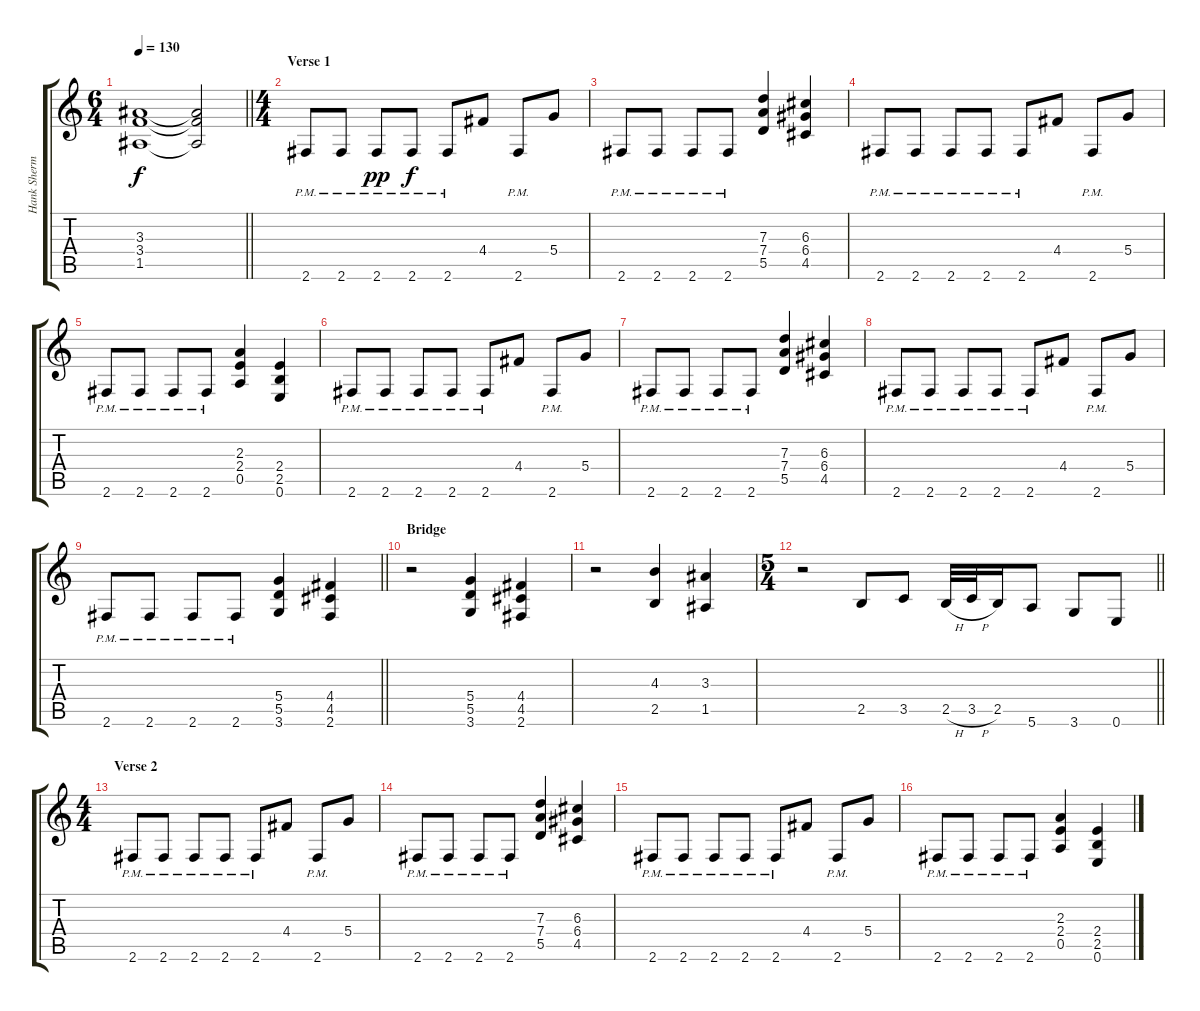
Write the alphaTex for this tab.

\track ("Hank Sherman" "Hank Sherm") {instrument distortionguitar}
\staff {score tabs}
\tuning (E4 B3 G3 D3 A2 E2) {hide}
\ts (6 4)
\tempo 130
\clef g2
\barLineRight lightlight
\ks c
(3.3 3.4 1.5).1{dy f instrument distortionguitar} (3.3{t} 3.4{t} 1.5{t}).2 |
\ts (4 4)
\section ("" "Verse 1")
2.6{pm}.8 2.6{pm}.8 2.6{pm}.8{dy pp} 2.6{pm}.8{dy f} 2.6{pm}.8 4.4.8 2.6{pm}.8 5.4.8 |
2.6{pm}.8 2.6{pm}.8 2.6{pm}.8 2.6{pm}.8 (7.3 7.4 5.5).4 (6.3 6.4 4.5).4 |
2.6{pm}.8 2.6{pm}.8 2.6{pm}.8 2.6{pm}.8 2.6{pm}.8 4.4.8 2.6{pm}.8 5.4.8 |
2.6{pm}.8 2.6{pm}.8 2.6{pm}.8 2.6{pm}.8 (2.3 2.4 0.5).4 (2.4 2.5 0.6).4 |
2.6{pm}.8 2.6{pm}.8 2.6{pm}.8 2.6{pm}.8 2.6{pm}.8 4.4.8 2.6{pm}.8 5.4.8 |
2.6{pm}.8 2.6{pm}.8 2.6{pm}.8 2.6{pm}.8 (7.3 7.4 5.5).4 (6.3 6.4 4.5).4 |
2.6{pm}.8 2.6{pm}.8 2.6{pm}.8 2.6{pm}.8 2.6{pm}.8 4.4.8 2.6{pm}.8 5.4.8 |
\barLineRight lightlight
2.6{pm}.8 2.6{pm}.8 2.6{pm}.8 2.6{pm}.8 (5.4 5.5 3.6).4 (4.4 4.5 2.6).4 |
\section ("" "Bridge")
r.2 (5.4 5.5 3.6).4 (4.4 4.5 2.6).4 |
r.2 (4.3 2.5).4 (3.3 1.5).4 |
\ts (5 4)
\barLineRight lightlight
r.2 2.5.8 3.5.8 2.5{h}.32 3.5{h}.32 2.5.16 5.6.8 3.6.8 0.6.8 |
\ts (4 4)
\section ("" "Verse 2")
2.6{pm}.8 2.6{pm}.8 2.6{pm}.8 2.6{pm}.8 2.6{pm}.8 4.4.8 2.6{pm}.8 5.4.8 |
2.6{pm}.8 2.6{pm}.8 2.6{pm}.8 2.6{pm}.8 (7.3 7.4 5.5).4 (6.3 6.4 4.5).4 |
2.6{pm}.8 2.6{pm}.8 2.6{pm}.8 2.6{pm}.8 2.6{pm}.8 4.4.8 2.6{pm}.8 5.4.8 |
2.6{pm}.8 2.6{pm}.8 2.6{pm}.8 2.6{pm}.8 (2.3 2.4 0.5).4 (2.4 2.5 0.6).4
